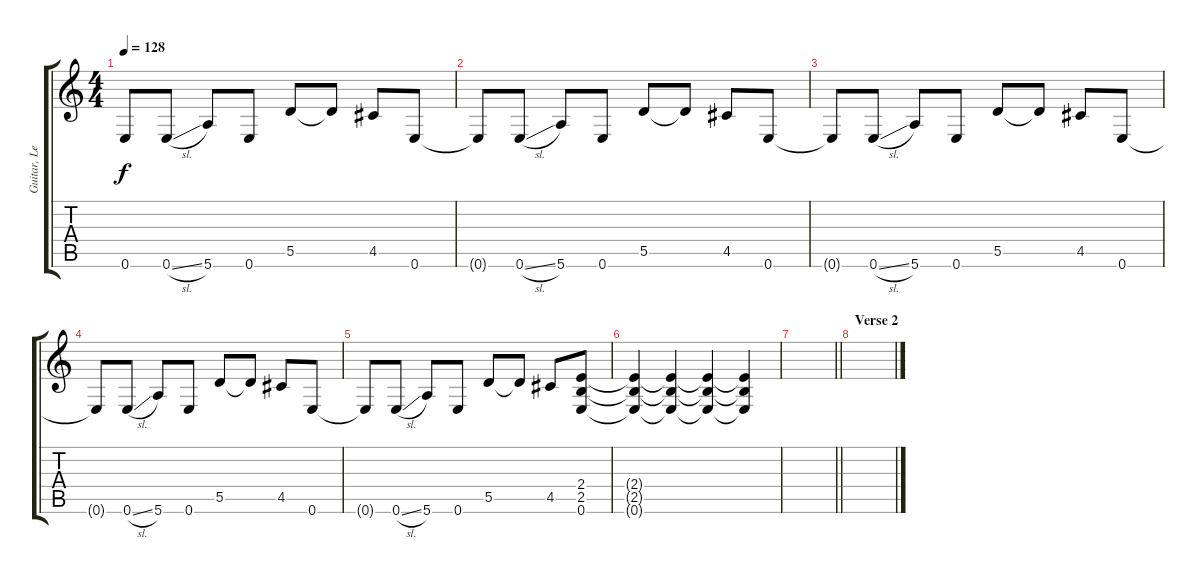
\track ("Guitar, Lead" "Guitar, Le") {instrument overdrivenguitar}
\staff {score tabs}
\tuning (E4 B3 G3 D3 A2 E2) {hide}
\ts (4 4)
\tempo 128
\clef g2
\ks c
0.6{t}.8{dy f} 0.6{sl}.8 5.6.8 0.6.8 5.5.8 5.5{t}.8 4.5.8 0.6.8 |
0.6{t}.8 0.6{sl}.8 5.6.8 0.6.8 5.5.8 5.5{t}.8 4.5.8 0.6.8 |
0.6{t}.8 0.6{sl}.8 5.6.8 0.6.8 5.5.8 5.5{t}.8 4.5.8 0.6.8 |
0.6{t}.8 0.6{sl}.8 5.6.8 0.6.8 5.5.8 5.5{t}.8 4.5.8 0.6.8 |
0.6{t}.8 0.6{sl}.8 5.6.8 0.6.8 5.5.8 5.5{t}.8 4.5.8 (2.4 2.5 0.6).8 |
(2.4{t} 2.5{t} 0.6{t}).4 (2.4{t} 2.5{t} 0.6{t}).4 (2.4{t} 2.5{t} 0.6{t}).4 (2.4{t} 2.5{t} 0.6{t}).4 |
\barLineRight lightlight
|
\section ("" "Verse 2")
